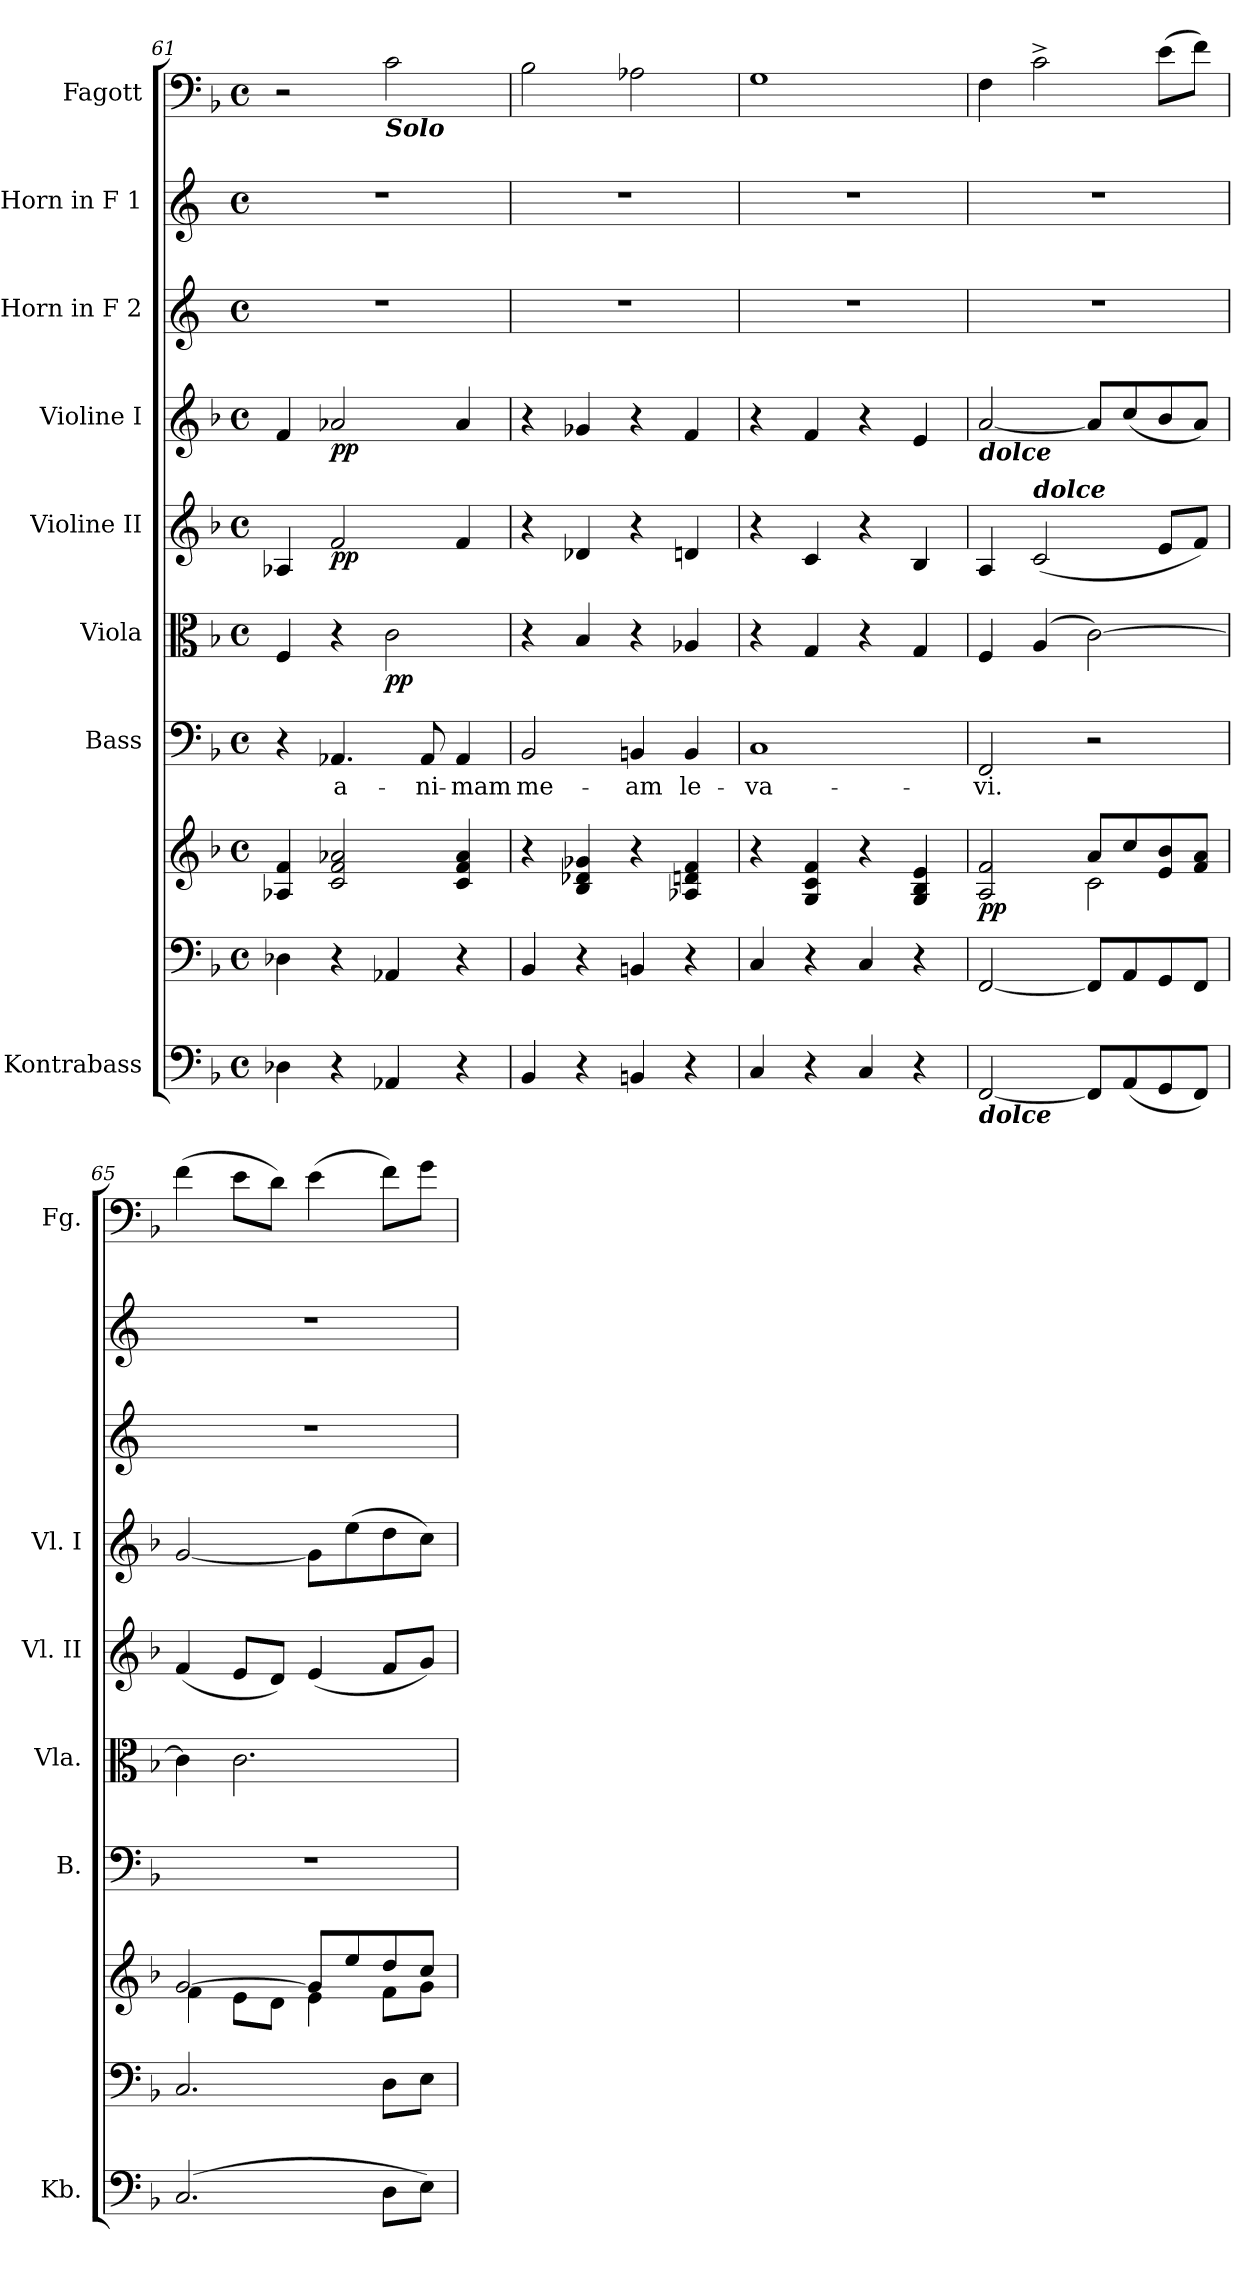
**kern	**kern	**kern	**dynam	**kern	**text	**kern	**dynam	**kern	**dynam	**kern	**dynam	**kern	**kern	**kern
*part9	*part8	*part8	*part8	*part7	*part7	*part6	*part6	*part5	*part5	*part4	*part4	*part3	*part2	*part1
*staff10	*staff9	*staff8	*staff8/9	*staff7	*staff7	*staff6	*staff6	*staff5	*staff5	*staff4	*staff4	*staff3	*staff2	*staff1
*I"Kontrabass	*	*	*	*I"Bass	*	*I"Viola	*	*I"Violine II	*	*I"Violine I	*	*I"Horn in F 2	*I"Horn in F 1	*I"Fagott
*I'Kb.	*	*	*	*I'B.	*	*I'Vla.	*	*I'Vl. II	*	*I'Vl. I	*	*	*	*I'Fg.
*clefF4	*clefF4	*clefG2	*	*clefF4	*	*clefC3	*	*clefG2	*	*clefG2	*	*clefG2	*clefG2	*clefF4
*ITrd7c12	*	*	*	*	*	*	*	*	*	*	*	*ITrd4c7	*ITrd4c7	*
*k[b-]	*k[b-]	*k[b-]	*	*k[b-]	*	*k[b-]	*	*k[b-]	*	*k[b-]	*	*k[b-]	*k[b-]	*k[b-]
*F:	*F:	*F:	*	*F:	*	*F:	*	*F:	*	*F:	*	*F:	*F:	*F:
*M4/4	*M4/4	*M4/4	*	*M4/4	*	*M4/4	*	*M4/4	*	*M4/4	*	*M4/4	*M4/4	*M4/4
*met(c)	*met(c)	*met(c)	*	*met(c)	*	*met(c)	*	*met(c)	*	*met(c)	*	*met(c)	*met(c)	*met(c)
=61	=61	=61	=61	=61	=61	=61	=61	=61	=61	=61	=61	=61	=61	=61
4DD-X\	4D-X\	4A-X/ 4f/	.	4r	.	4F/	.	4A-X/	.	4f/	.	1r	1r	2r
!	!	!	!	!	!LO:LY:b	!	!	!	!LO:DY:b	!	!LO:DY:b	!	!	!
4r	4r	2c/ 2f/ 2a-X/	.	4.AA-X/	a-	4r	.	2f/	pp	2a-X/	pp	.	.	.
!	!	!	!	!	!	!	!	!	!	!	!	!	!	!LO:TX:b:Bi:t=Solo
!	!	!	!	!	!	!	!LO:DY:b	!	!	!	!	!	!	!
4AAA-X/	4AA-X/	.	.	.	.	2c\	pp	.	.	.	.	.	.	2c\
!	!	!	!	!	!LO:LY:b	!	!	!	!	!	!	!	!	!
.	.	.	.	8AA-/	-ni-	.	.	.	.	.	.	.	.	.
!	!	!	!	!	!LO:LY:b	!	!	!	!	!	!	!	!	!
4r	4r	4c/ 4f/ 4a-/	.	4AA-/	-mam	.	.	4f/	.	4a-/	.	.	.	.
!!LO:PB:g=z
=62	=62	=62	=62	=62	=62	=62	=62	=62	=62	=62	=62	=62	=62	=62
!	!	!	!	!	!LO:LY:b	!	!	!	!	!	!	!	!	!
4BBB-/	4BB-/	4r	.	2BB-/	me-	4r	.	4r	.	4r	.	1r	1r	2B-\
4r	4r	4B-/ 4d-X/ 4g-X/	.	.	.	4B-/	.	4d-X/	.	4g-X/	.	.	.	.
!	!	!	!	!	!LO:LY:b	!	!	!	!	!	!	!	!	!
4BBBn/	4BBn/	4r	.	4BBn/	-am	4r	.	4r	.	4r	.	.	.	2A-X\
!	!	!	!	!	!LO:LY:b	!	!	!	!	!	!	!	!	!
4r	4r	4A-X/ 4dn/ 4f/	.	4BB/	le-	4A-X/	.	4dn/	.	4f/	.	.	.	.
=63	=63	=63	=63	=63	=63	=63	=63	=63	=63	=63	=63	=63	=63	=63
!	!	!	!	!	!LO:LY:b	!	!	!	!	!	!	!	!	!
4CC/	4C/	4r	.	1C	-va-	4r	.	4r	.	4r	.	1r	1r	1G
4r	4r	4G/ 4c/ 4f/	.	.	.	4G/	.	4c/	.	4f/	.	.	.	.
4CC/	4C/	4r	.	.	.	4r	.	4r	.	4r	.	.	.	.
4r	4r	4G/ 4B-/ 4e/	.	.	.	4G/	.	4B-/	.	4e/	.	.	.	.
=64	=64	=64	=64	=64	=64	=64	=64	=64	=64	=64	=64	=64	=64	=64
*	*	*^	*	*	*	*	*	*	*	*	*	*	*	*
!	!	!	!	!	!	!	!	!	!	!	!LO:TX:b:Bi:t=dolce	!	!	!	!
!LO:TX:b:Bi:t=dolce	!	!	!	!	!	!	!	!	!	!	!	!	!	!	!
!	!	!	!	!LO:DY:b	!	!LO:LY:b	!	!	!	!	!	!	!	!	!
[2FFF/	[2FF/	2A/ 2f/	2ryy	pp	2FF/	-vi.	4F/	.	4A/	.	[2a/	.	1r	1r	4F\
!	!	!	!	!	!	!	!	!	!LO:TX:a:Bi:t=dolce	!	!	!	!	!	!
.	.	.	.	.	.	.	(4A/	.	(<2c/	.	.	.	.	.	2c^>\
8FFF/L]	8FF/L]	8a/L	2c\	.	2r	.	[2c\)	.	.	.	8a/L]	.	.	.	.
(<8AAA/	8AA/	8cc/	.	.	.	.	.	.	.	.	(<8cc/	.	.	.	.
8GGG/	8GG/	8e/ 8b-/	.	.	.	.	.	.	8e/L	.	8b-/	.	.	.	(>8e\L
8FFF/J)	8FF/J	8f/ 8a/J	.	.	.	.	.	.	8f/J)	.	8a/J)	.	.	.	8f\J)
=65	=65	=65	=65	=65	=65	=65	=65	=65	=65	=65	=65	=65	=65	=65	=65
(2.CC/	2.C/	[>2g/	4f\	.	1r	.	4c\]	.	(<4f/	.	[2g/	.	1r	1r	(>4f\
.	.	.	8e\L	.	.	.	2.c\	.	8e/L	.	.	.	.	.	8e\L
.	.	.	8d\J	.	.	.	.	.	8d/J)	.	.	.	.	.	8d\J)
.	.	8g/L]	4e\	.	.	.	.	.	(<4e/	.	8g\L]	.	.	.	(>4e\
.	.	8ee/	.	.	.	.	.	.	.	.	(>8ee\	.	.	.	.
8DD\L	8D\L	8dd/	8f\L	.	.	.	.	.	8f/L	.	8dd\	.	.	.	8f\L)
8EE\J)	8E\J	8cc/J	8g\J	.	.	.	.	.	8g/J)	.	8cc\J)	.	.	.	8g\J
*	*	*v	*v	*	*	*	*	*	*	*	*	*	*	*	*
=	=	=	=	=	=	=	=	=	=	=	=	=	=	=
*-	*-	*-	*-	*-	*-	*-	*-	*-	*-	*-	*-	*-	*-	*-
